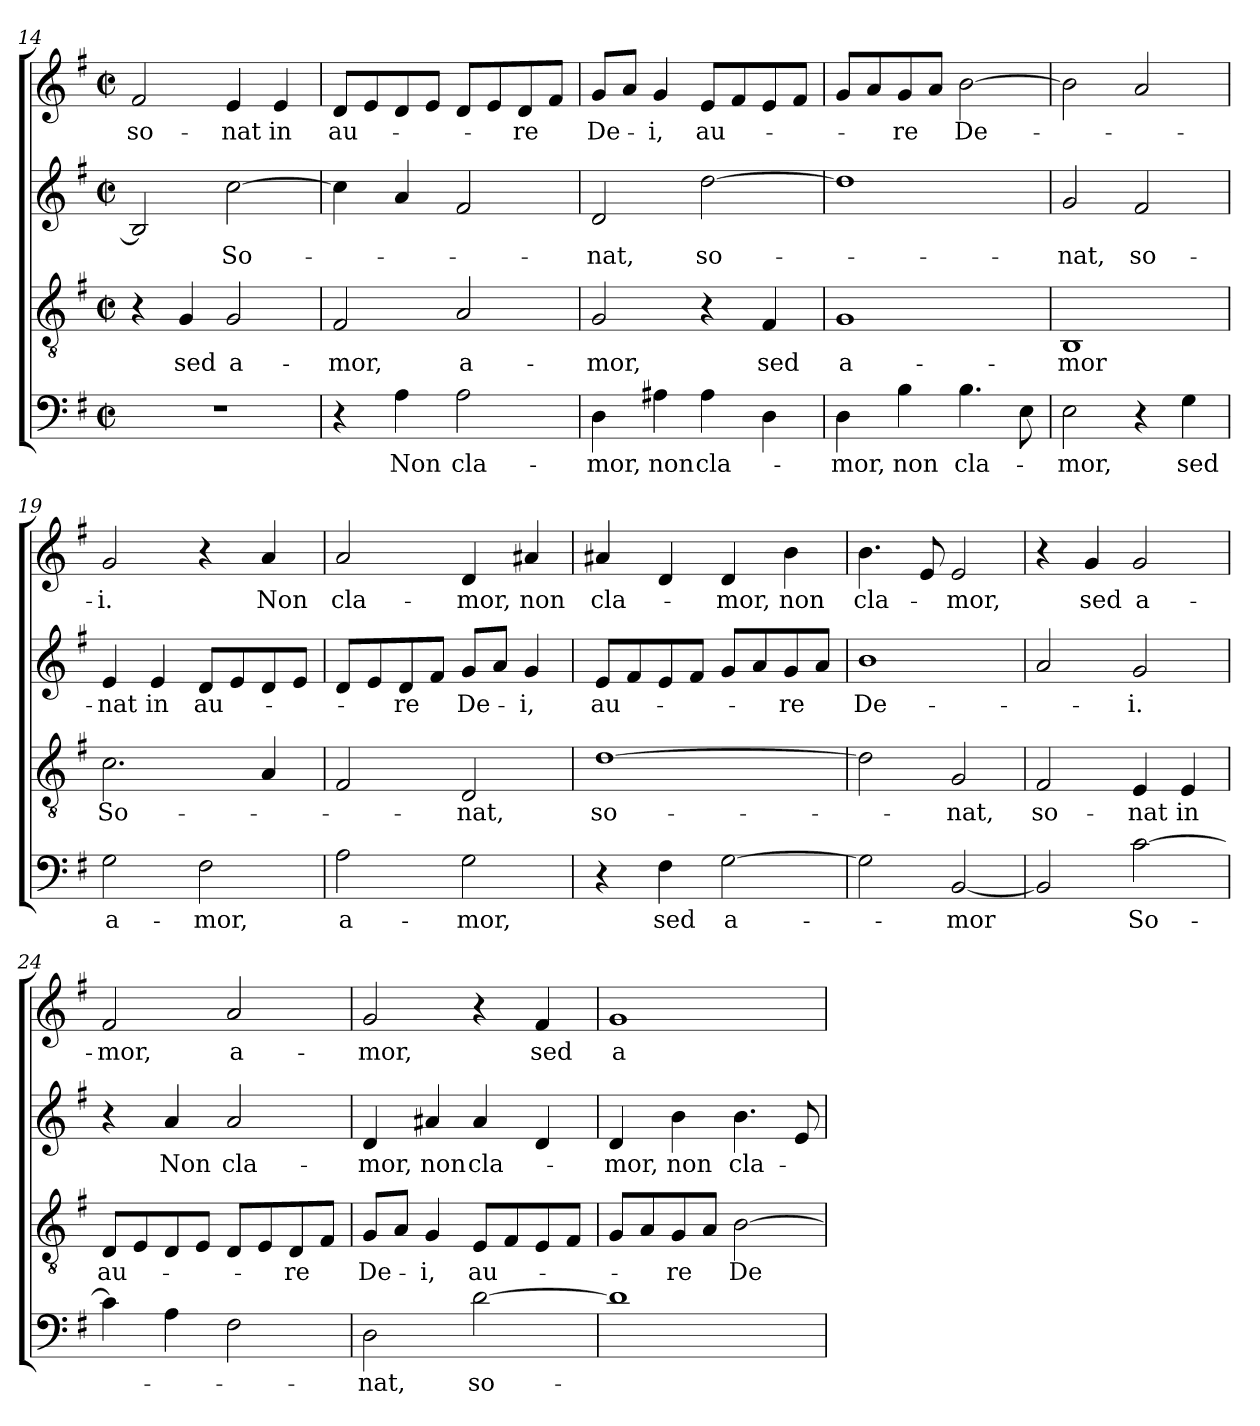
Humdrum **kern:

**kern	**text	**kern	**text	**kern	**text	**kern	**text
*part4	*part4	*part3	*part3	*part2	*part2	*part1	*part1
*staff4	*staff4	*staff3	*staff3	*staff2	*staff2	*staff1	*staff1
*clefF4	*	*clefGv2	*	*clefG2	*	*clefG2	*
*k[f#]	*	*k[f#]	*	*k[f#]	*	*k[f#]	*
*G:	*	*G:	*	*G:	*	*G:	*
*M2/2	*	*M2/2	*	*M2/2	*	*M2/2	*
*met(c|)	*	*met(c|)	*	*met(c|)	*	*met(c|)	*
=14	=14	=14	=14	=14	=14	=14	=14
1r	.	4r	.	2B/]	.	2f#/	so-
.	.	4G/	sed	.	.	.	.
.	.	2G/	a-	[2cc\	So-	4e/	-nat
.	.	.	.	.	.	4e/	in
!!LO:LB:g=z
=15	=15	=15	=15	=15	=15	=15	=15
4r	.	2F#/	-mor,	4cc\]	.	8d/L	au-
.	.	.	.	.	.	8e/	.
4A\	Non	.	.	4a/	.	8d/	.
.	.	.	.	.	.	8e/J	.
2A\	cla-	2A/	a-	2f#/	.	8d/L	.
.	.	.	.	.	.	8e/	.
.	.	.	.	.	.	8d/	-re
.	.	.	.	.	.	8f#/J	.
=16	=16	=16	=16	=16	=16	=16	=16
4D\	-mor,	2G/	-mor,	2d/	-nat,	8g/L	De-
.	.	.	.	.	.	8a/J	.
4A#X\	non	.	.	.	.	4g/	-i,
4A#\	cla-	4r	.	[2dd\	so-	8e/L	au-
.	.	.	.	.	.	8f#/	.
4D\	.	4F#/	sed	.	.	8e/	.
.	.	.	.	.	.	8f#/J	.
=17	=17	=17	=17	=17	=17	=17	=17
4D\	-mor,	1G	a-	1dd]	.	8g/L	.
.	.	.	.	.	.	8a/	.
4B\	non	.	.	.	.	8g/	-re
.	.	.	.	.	.	8a/J	.
4.B\	cla-	.	.	.	.	[2b\	De-
8E\	.	.	.	.	.	.	.
=18	=18	=18	=18	=18	=18	=18	=18
2E\	-mor,	1BB	-mor	2g/	-nat,	2b\]	.
4r	.	.	.	2f#/	so-	2a/	.
4G\	sed	.	.	.	.	.	.
=19	=19	=19	=19	=19	=19	=19	=19
2G\	a-	2.c\	So-	4e/	-nat	2g/	-i.
.	.	.	.	4e/	in	.	.
2F#\	-mor,	.	.	8d/L	au-	4r	.
.	.	.	.	8e/	.	.	.
.	.	4A/	.	8d/	.	4a/	Non
.	.	.	.	8e/J	.	.	.
=20	=20	=20	=20	=20	=20	=20	=20
2A\	a-	2F#/	.	8d/L	.	2a/	cla-
.	.	.	.	8e/	.	.	.
.	.	.	.	8d/	-re	.	.
.	.	.	.	8f#/J	.	.	.
2G\	-mor,	2D/	-nat,	8g/L	De-	4d/	-mor,
.	.	.	.	8a/J	.	.	.
.	.	.	.	4g/	-i,	4a#X/	non
=21	=21	=21	=21	=21	=21	=21	=21
4r	.	[1d	so-	8e/L	au-	4a#X/	cla-
.	.	.	.	8f#/	.	.	.
4F#\	sed	.	.	8e/	.	4d/	.
.	.	.	.	8f#/J	.	.	.
[2G\	a-	.	.	8g/L	.	4d/	-mor,
.	.	.	.	8a/	.	.	.
.	.	.	.	8g/	-re	4b\	non
.	.	.	.	8a/J	.	.	.
!!LO:PB:g=z
=22	=22	=22	=22	=22	=22	=22	=22
2G\]	.	2d\]	.	1b	De-	4.b\	cla-
.	.	.	.	.	.	8e/	.
[2BB/	-mor	2G/	-nat,	.	.	2e/	-mor,
=23	=23	=23	=23	=23	=23	=23	=23
2BB/]	.	2F#/	so-	2a/	.	4r	.
.	.	.	.	.	.	4g/	sed
[2c\	So-	4E/	-nat	2g/	-i.	2g/	a-
.	.	4E/	in	.	.	.	.
=24	=24	=24	=24	=24	=24	=24	=24
4c\]	.	8D/L	au-	4r	.	2f#/	-mor,
.	.	8E/	.	.	.	.	.
4A\	.	8D/	.	4a/	Non	.	.
.	.	8E/J	.	.	.	.	.
2F#\	.	8D/L	.	2a/	cla-	2a/	a-
.	.	8E/	.	.	.	.	.
.	.	8D/	-re	.	.	.	.
.	.	8F#/J	.	.	.	.	.
=25	=25	=25	=25	=25	=25	=25	=25
2D\	-nat,	8G/L	De-	4d/	-mor,	2g/	-mor,
.	.	8A/J	.	.	.	.	.
.	.	4G/	-i,	4a#X/	non	.	.
[2d\	so-	8E/L	au-	4a#/	cla-	4r	.
.	.	8F#/	.	.	.	.	.
.	.	8E/	.	4d/	.	4f#/	sed
.	.	8F#/J	.	.	.	.	.
=26	=26	=26	=26	=26	=26	=26	=26
1d]	.	8G/L	.	4d/	-mor,	1g	a-
.	.	8A/	.	.	.	.	.
.	.	8G/	-re	4b\	non	.	.
.	.	8A/J	.	.	.	.	.
.	.	[2B\	De-	4.b\	cla-	.	.
.	.	.	.	8e/	.	.	.
=	=	=	=	=	=	=	=
*-	*-	*-	*-	*-	*-	*-	*-
